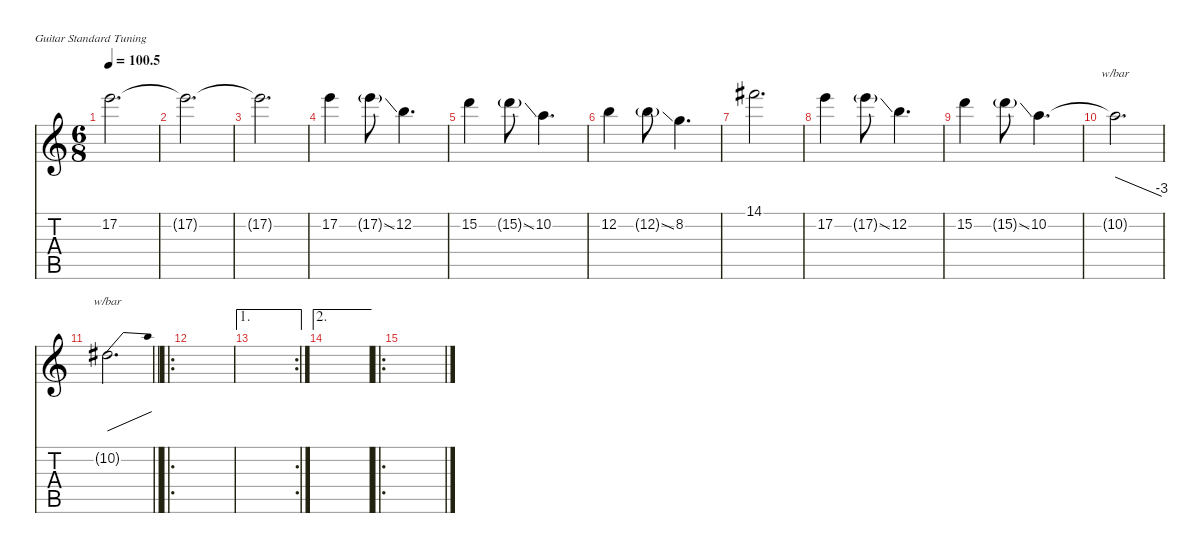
\defaultSystemsLayout 4
\hideDynamics
\bracketExtendMode nobrackets
\singleTrackTrackNamePolicy hidden
\multiTrackTrackNamePolicy hidden
\firstSystemTrackNameMode fullname
\firstSystemTrackNameOrientation horizontal
\otherSystemsTrackNameOrientation horizontal
\track ("Guitar" "dist.guit.") {instrument distortionguitar}
\staff {score tabs}
\tuning (E4 B3 G3 D3 A2 E2)
\ts (6 8)
\tempo
100.5
\accidentals auto
\clef g2
\ottava regular
\simile none
\ks c
17.2{t}.2{d dy f beam Down} |
17.2{t}.2{d beam Down} |
17.2{t}.2{d beam Down} |
17.2.4{dy mp beam Down} 17.2{ss g}.8{dy f beam Down} 12.2.4{d beam Down} |
15.2.4{beam Down} 15.2{ss g}.8{beam Down} 10.2.4{d beam Down} |
12.2.4{beam Down} 12.2{ss g}.8{beam Down} 8.2.4{d beam Down} |
14.1{acc #}.2{d beam Down} |
17.2.4{beam Down} 17.2{ss g}.8{beam Down} 12.2.4{d beam Down} |
15.2.4{beam Down} 15.2{ss g}.8{beam Down} 10.2.4{d beam Down} |
10.2{t}.2{d tbe (dive default 0 0 60 -12) beam Down} |
\barLineRight lightlight
10.2{t}.2{d tbe (dive default 0 -12 60 0) beam Down} |
\ro
|
\ae 1
\rc 2
|
\ae 2
|
\ro
